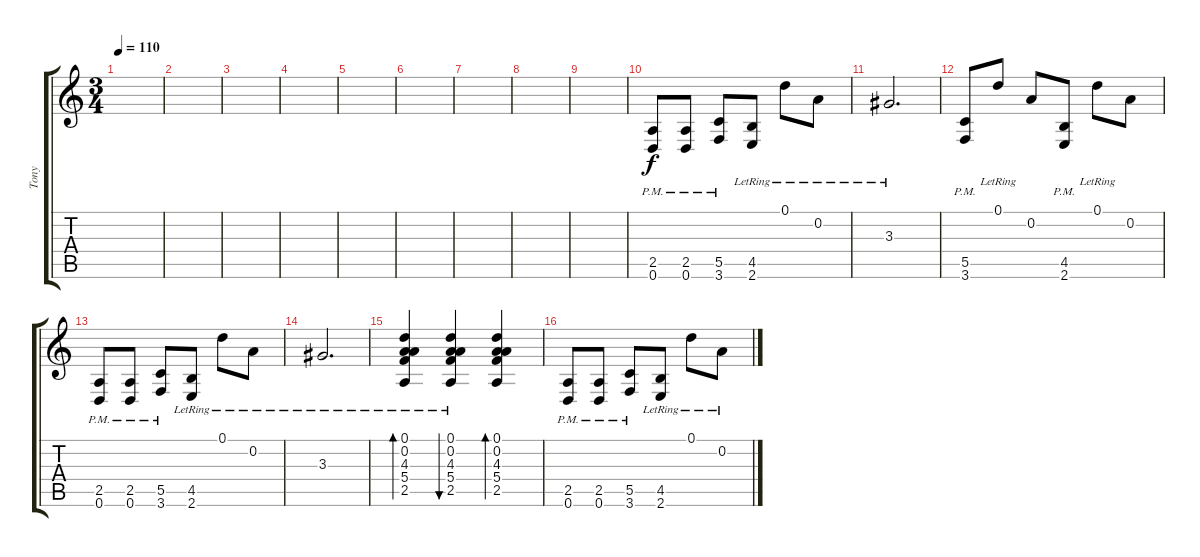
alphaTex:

\track ("Tony" "Tony") {instrument distortionguitar}
\staff {score tabs}
\tuning (D4 A3 F3 C3 G2 D2) {hide}
\ts (3 4)
\tempo 110
\clef g2
\ks c
|
|
|
|
|
|
|
|
|
(2.5{pm} 0.6{pm}).8 (2.5{pm} 0.6{pm}).8 (5.5{pm} 3.6{pm}).8 (4.5 2.6{lr}).8 0.1{lr}.8 0.2{lr}.8 |
3.3{lr}.2{d} |
(5.5{pm} 3.6{pm}).8 0.1{lr}.8 0.2.8 (4.5{pm} 2.6{pm}).8 0.1{lr}.8 0.2.8 |
(2.5{pm} 0.6{pm}).8 (2.5{pm} 0.6{pm}).8 (5.5{pm} 3.6{pm}).8 (4.5 2.6{lr}).8 0.1{lr}.8 0.2{lr}.8 |
3.3{lr}.2{d} |
(0.1{lr} 0.2{lr} 4.3{lr} 5.4{lr} 2.5{lr}).4{bd 60} (0.1{lr} 0.2{lr} 4.3{lr} 5.4{lr} 2.5{lr}).4{bu 60} (0.1 0.2 4.3 5.4 2.5).4{bd 60} |
(2.5{pm} 0.6{pm}).8 (2.5{pm} 0.6{pm}).8 (5.5{pm} 3.6{pm}).8 (4.5 2.6{lr}).8 0.1{lr}.8 0.2{lr}.8
